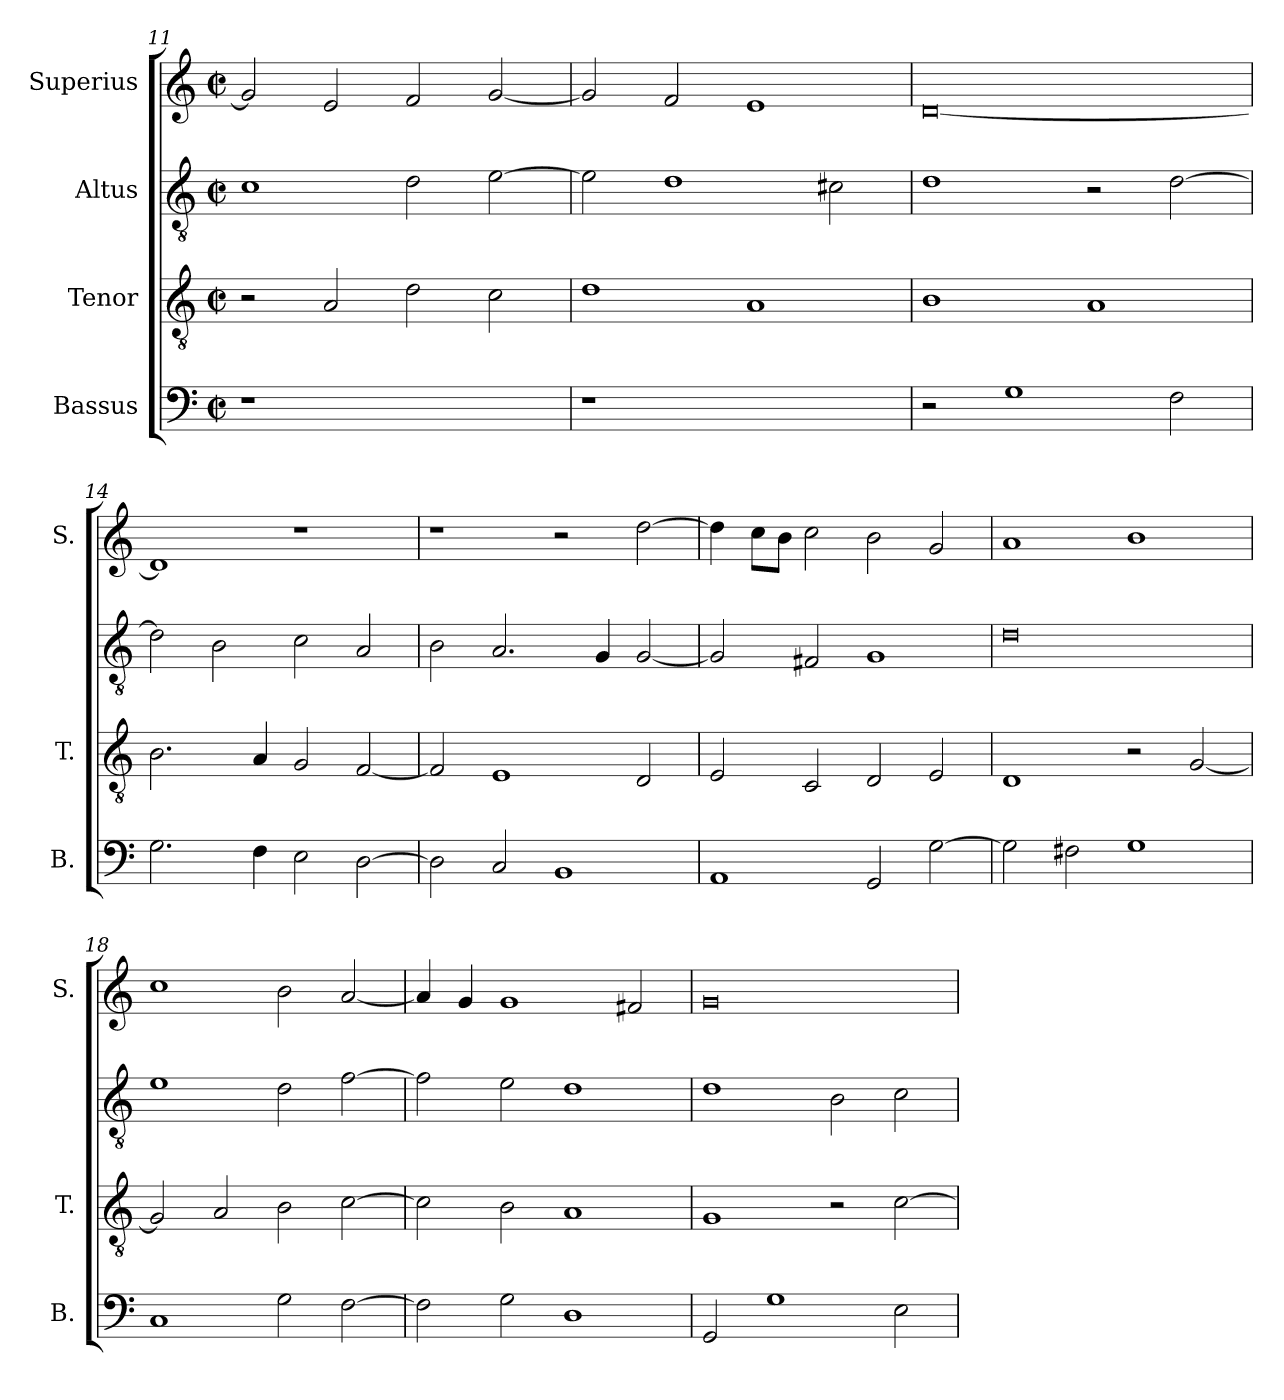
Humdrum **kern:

**kern	**kern	**kern	**kern
*part4	*part3	*part2	*part1
*staff4	*staff3	*staff2	*staff1
*I"Bassus	*I"Tenor	*I"Altus	*I"Superius
*I'B.	*I'T.	*	*I'S.
!!LO:PB:g=z
*clefF4	*clefGv2	*clefGv2	*clefG2
*	*ITrd7c12	*ITrd7c12	*
*k[]	*k[]	*k[]	*k[]
*C:	*C:	*C:	*C:
*M2/2	*M2/2	*M2/2	*M2/2
*met(c|)	*met(c|)	*met(c|)	*met(c|)
=11	=11	=11	=11
!LO:N:vis=1	!	!	!
1r	2r	1Ci	2gi/]
.	2AAi/	.	2ei/
1ryy	2Di\	2Di\	2fi/
.	2Ci\	[>2Ei\	[<2gi/
=12	=12	=12	=12
!LO:N:vis=1	!	!	!
1r	1Di	2Ei\]	2gi/]
.	.	1Di	2fi/
1ryy	1AAi	.	1ei
.	.	2C#Xi\	.
=13	=13	=13	=13
2r	1BBi	1Di	[<0di
1Gi	.	.	.
.	1AAi	2r	.
2Fi\	.	[>2Di\	.
=14	=14	=14	=14
2.Gi\	2.BBi\	2Di\]	1di]
.	.	2BBi\	.
4Fi\	4AAi/	.	.
2Ei\	2GGi/	2Ci\	1r
[>2Di\	[<2FFi/	2AAi/	.
=15	=15	=15	=15
2Di\]	2FFi/]	2BBi\	1r
2Ci/	1EEi	2.AAi/	.
1BBi	.	.	2r
.	.	4GGi/	.
.	2DDi/	[<2GGi/	[>2ddi\
!!LO:LB:g=z
=16	=16	=16	=16
1AAi	2EEi/	2GGi/]	4ddi\]
.	.	.	8cci\L
.	.	.	8bi\J
.	2CCi/	2FF#Xi/	2cci\
2GGi/	2DDi/	1GGi	2bi\
[>2Gi\	2EEi/	.	2gi/
=17	=17	=17	=17
2Gi\]	1DDi	0Di	1ai
2F#Xi\	.	.	.
1Gi	2r	.	1bi
.	[<2GGi/	.	.
=18	=18	=18	=18
1Ci	2GGi/]	1Ei	1cci
.	2AAi/	.	.
2Gi\	2BBi\	2Di\	2bi\
[>2Fi\	[>2Ci\	[>2Fi\	[<2ai/
=19	=19	=19	=19
2Fi\]	2Ci\]	2Fi\]	4ai/]
.	.	.	4gi/
2Gi\	2BBi\	2Ei\	1gi
1Di	1AAi	1Di	.
.	.	.	2f#Xi/
=20	=20	=20	=20
2GGi/	1GGi	1Di	0gi
1Gi	.	.	.
.	2r	2BBi\	.
2Ei\	[>2Ci\	2Ci\	.
=	=	=	=
*-	*-	*-	*-
